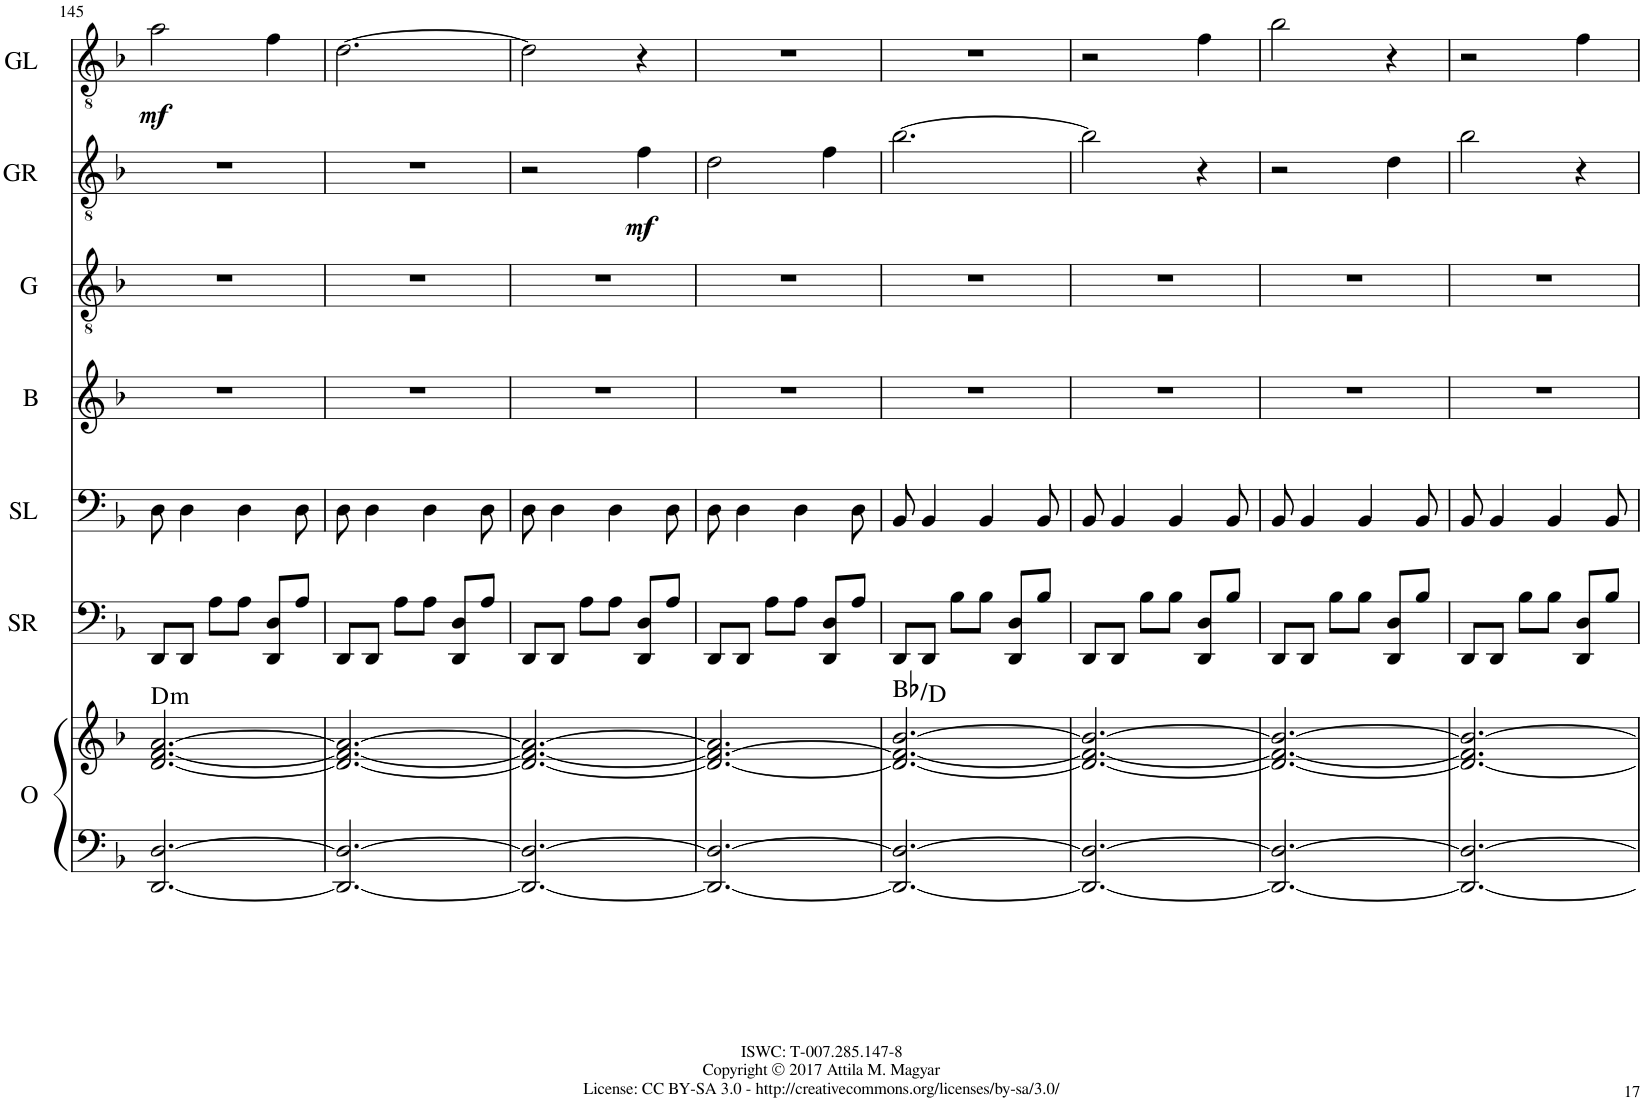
**kern	**kern	**harte	**kern	**kern	**kern	**kern	**kern	**dynam	**kern	**dynam
*part7	*part7	*part7	*part6	*part5	*part4	*part3	*part2	*part2	*part1	*part1
*staff8	*staff7	*	*staff6	*staff5	*staff4	*staff3	*staff2	*staff2	*staff1	*staff1
*I"Organ	*	*	*I"SynthR	*I"SynthL	*I"Bell	*I"Gtr	*I"GtrR	*	*I"GtrL	*
*I'O	*	*	*I'SR	*I'SL	*I'B	*I'G	*I'GR	*	*I'GL	*
!!LO:PB:g=z
*clefF4	*clefG2	*	*clefF4	*clefF4	*clefG2	*clefGv2	*clefGv2	*	*clefGv2	*
*k[b-]	*k[b-]	*	*k[b-]	*k[b-]	*k[b-]	*k[b-]	*k[b-]	*	*k[b-]	*
=145	=145	=145	=145	=145	=145	=145	=145	=145	=145	=145
!	!	!LO:H:kt=m	!	!	!	!	!	!	!	!LO:DY:b
[2.DD/ [2.D/	[2.d/ [2.f/ [2.a/	D:min	8DD/L	8D\	1r	1r	1r	.	2a\	mf
.	.	.	8DD/J	4D\	.	.	.	.	.	.
.	.	.	8A\L	.	.	.	.	.	.	.
.	.	.	8A\J	4D\	.	.	.	.	.	.
.	.	.	8DD/ 8D/L	.	.	.	.	.	4f\	.
.	.	.	8A/J	8D\	.	.	.	.	.	.
4ryy	4ryy	.	4ryy	4ryy	.	.	.	.	4ryy	.
=146	=146	=146	=146	=146	=146	=146	=146	=146	=146	=146
2.DD/_ 2.D/_	2.d/_ 2.f/_ 2.a/_	.	8DD/L	8D\	1r	1r	1r	.	[2.d\	.
.	.	.	8DD/J	4D\	.	.	.	.	.	.
.	.	.	8A\L	.	.	.	.	.	.	.
.	.	.	8A\J	4D\	.	.	.	.	.	.
.	.	.	8DD/ 8D/L	.	.	.	.	.	.	.
.	.	.	8A/J	8D\	.	.	.	.	.	.
4ryy	4ryy	.	4ryy	4ryy	.	.	.	.	4ryy	.
=147	=147	=147	=147	=147	=147	=147	=147	=147	=147	=147
2.DD/_ 2.D/_	2.d/_ 2.f/_ 2.a/_	.	8DD/L	8D\	1r	1r	2r	.	2d\]	.
.	.	.	8DD/J	4D\	.	.	.	.	.	.
.	.	.	8A\L	.	.	.	.	.	.	.
.	.	.	8A\J	4D\	.	.	.	.	.	.
!	!	!	!	!	!	!	!	!LO:DY:b	!	!
.	.	.	8DD/ 8D/L	.	.	.	4f\	mf	4r	.
.	.	.	8A/J	8D\	.	.	.	.	.	.
4ryy	4ryy	.	4ryy	4ryy	.	.	4ryy	.	4ryy	.
=148	=148	=148	=148	=148	=148	=148	=148	=148	=148	=148
2.DD/_ 2.D/_	2.d/_ 2.f/_ 2.a/]	.	8DD/L	8D\	1r	1r	2d\	.	1r	.
.	.	.	8DD/J	4D\	.	.	.	.	.	.
.	.	.	8A\L	.	.	.	.	.	.	.
.	.	.	8A\J	4D\	.	.	.	.	.	.
.	.	.	8DD/ 8D/L	.	.	.	4f\	.	.	.
.	.	.	8A/J	8D\	.	.	.	.	.	.
4ryy	4ryy	.	4ryy	4ryy	.	.	4ryy	.	.	.
=149	=149	=149	=149	=149	=149	=149	=149	=149	=149	=149
2.DD/_ 2.D/_	2.d/_ 2.f/_ [2.b-/	Bb:maj/3	8DD/L	8BB-/	1r	1r	[2.b-\	.	1r	.
.	.	.	8DD/J	4BB-/	.	.	.	.	.	.
.	.	.	8B-\L	.	.	.	.	.	.	.
.	.	.	8B-\J	4BB-/	.	.	.	.	.	.
.	.	.	8DD/ 8D/L	.	.	.	.	.	.	.
.	.	.	8B-/J	8BB-/	.	.	.	.	.	.
4ryy	4ryy	.	4ryy	4ryy	.	.	4ryy	.	.	.
=150	=150	=150	=150	=150	=150	=150	=150	=150	=150	=150
2.DD/_ 2.D/_	2.d/_ 2.f/_ 2.b-/_	.	8DD/L	8BB-/	1r	1r	2b-\]	.	2r	.
.	.	.	8DD/J	4BB-/	.	.	.	.	.	.
.	.	.	8B-\L	.	.	.	.	.	.	.
.	.	.	8B-\J	4BB-/	.	.	.	.	.	.
.	.	.	8DD/ 8D/L	.	.	.	4r	.	4f\	.
.	.	.	8B-/J	8BB-/	.	.	.	.	.	.
4ryy	4ryy	.	4ryy	4ryy	.	.	4ryy	.	4ryy	.
=151	=151	=151	=151	=151	=151	=151	=151	=151	=151	=151
2.DD/_ 2.D/_	2.d/_ 2.f/_ 2.b-/_	.	8DD/L	8BB-/	1r	1r	2r	.	2b-\	.
.	.	.	8DD/J	4BB-/	.	.	.	.	.	.
.	.	.	8B-\L	.	.	.	.	.	.	.
.	.	.	8B-\J	4BB-/	.	.	.	.	.	.
.	.	.	8DD/ 8D/L	.	.	.	4d\	.	4r	.
.	.	.	8B-/J	8BB-/	.	.	.	.	.	.
4ryy	4ryy	.	4ryy	4ryy	.	.	4ryy	.	4ryy	.
=152	=152	=152	=152	=152	=152	=152	=152	=152	=152	=152
2.DD/_ 2.D/_	2.d/_ 2.f/] 2.b-/_	.	8DD/L	8BB-/	1r	1r	2b-\	.	2r	.
.	.	.	8DD/J	4BB-/	.	.	.	.	.	.
.	.	.	8B-\L	.	.	.	.	.	.	.
.	.	.	8B-\J	4BB-/	.	.	.	.	.	.
.	.	.	8DD/ 8D/L	.	.	.	4r	.	4f\	.
.	.	.	8B-/J	8BB-/	.	.	.	.	.	.
4ryy	4ryy	.	4ryy	4ryy	.	.	4ryy	.	4ryy	.
=	=	=	=	=	=	=	=	=	=	=
*-	*-	*-	*-	*-	*-	*-	*-	*-	*-	*-
